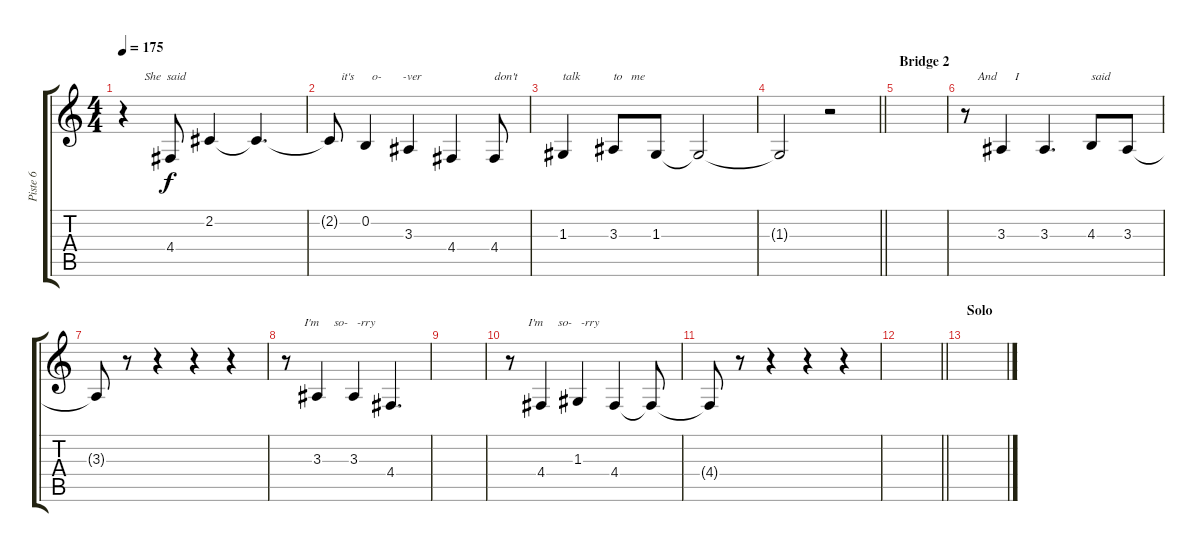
\track ("Piste 6" "Piste 6") {instrument altosax}
\staff {score tabs}
\tuning (E4 B3 G3 D3 A2 E2) {hide}
\ts (4 4)
\tempo 175
\clef g2
\ks c
r.4{txt "       She  said" dy f} 4.4.8 2.2.4 2.2{t}.4{d} |
2.2{t}.8{txt "    it's      o-       -ver"} 0.2.4 3.3.4 4.4.4 4.4.8{txt "don't"} |
1.3.4{txt "talk"} 3.3.8{txt "to   me"} 1.3.8 1.3{t}.2 |
\barLineRight lightlight
1.3{t}.2 r.2 |
\section ("" "Bridge 2")
|
r.8{txt "    And      I"} 3.3.4 3.3.4{d} 4.3.8{txt "said"} 3.3.8 |
3.3{t}.8 r.8 r.4 r.4 r.4 |
r.8{txt "      I'm     so-   -rry"} 3.3.4 3.3.4 4.4.4{d} |
|
r.8{txt "      I'm     so-   -rry"} 4.4.4 1.3.4 4.4.4 4.4{t}.8 |
4.4{t}.8 r.8 r.4 r.4 r.4 |
\barLineRight lightlight
|
\section ("" "Solo")
